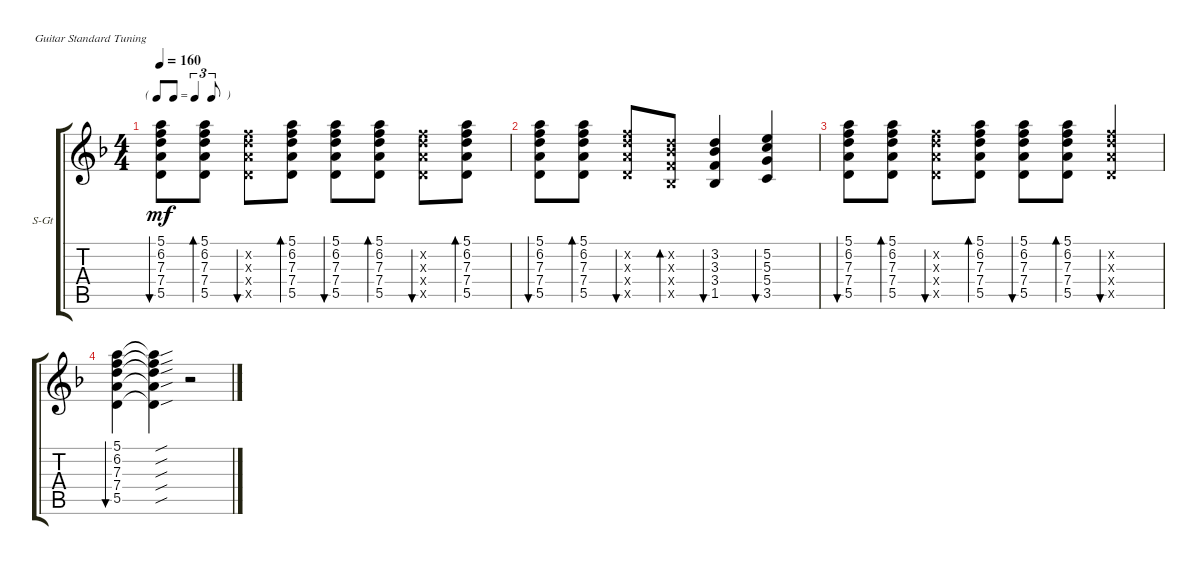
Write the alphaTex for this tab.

\bracketExtendMode groupsimilarinstruments
\firstSystemTrackNameOrientation horizontal
\otherSystemsTrackNameOrientation horizontal
\track ("Steel Guitar" "S-Gt") {instrument acousticguitarsteel}
\staff {score tabs}
\tuning (E4 B3 G3 D3 A2 E2)
\ts (4 4)
\tf triplet8th
\tempo 160
\clef g2
\ks dminor
(5.1 6.2 7.3 7.4 5.5).8{bu 60 dy mf} (5.1 6.2 7.3 7.4 5.5).8{bd 60} (6.2{x} 7.3{x} 7.4{x} 5.5{x}).8{bu 60} (5.1 6.2 7.3 7.4 5.5).8{bd 60} (5.1 6.2 7.3 7.4 5.5).8{bu 60} (5.1 6.2 7.3 7.4 5.5).8{bd 60} (6.2{x} 7.3{x} 7.4{x} 5.5{x}).8{bu 60} (5.1 6.2 7.3 7.4 5.5).8{bd 60} |
(5.1 6.2 7.3 7.4 5.5).8{bu 60} (5.1 6.2 7.3 7.4 5.5).8{bd 60} (6.2{x} 7.3{x} 7.4{x} 5.5{x}).8{bu 60} (3.2{x} 3.3{x} 3.4{x} 1.5{x}).8{bd 60} (3.2 3.3 3.4 1.5).4{bu 30} (5.2 5.3 5.4 3.5).4{bu 60} |
(5.1 6.2 7.3 7.4 5.5).8{bu 60} (5.1 6.2 7.3 7.4 5.5).8{bd 60} (6.2{x} 7.3{x} 7.4{x} 5.5{x}).8{bu 60} (5.1 6.2 7.3 7.4 5.5).8{bd 60} (5.1 6.2 7.3 7.4 5.5).8{bu 60} (5.1 6.2 7.3 7.4 5.5).8{bd 60} (6.2{x} 7.3{x} 7.4{x} 5.5{x}).4{bu 60} |
(5.1 6.2 7.3 7.4 5.5).4{bu 30} (5.1{sou t} 6.2{sou t} 7.3{sou t} 7.4{sou t} 5.5{sou t}).4 r.2
